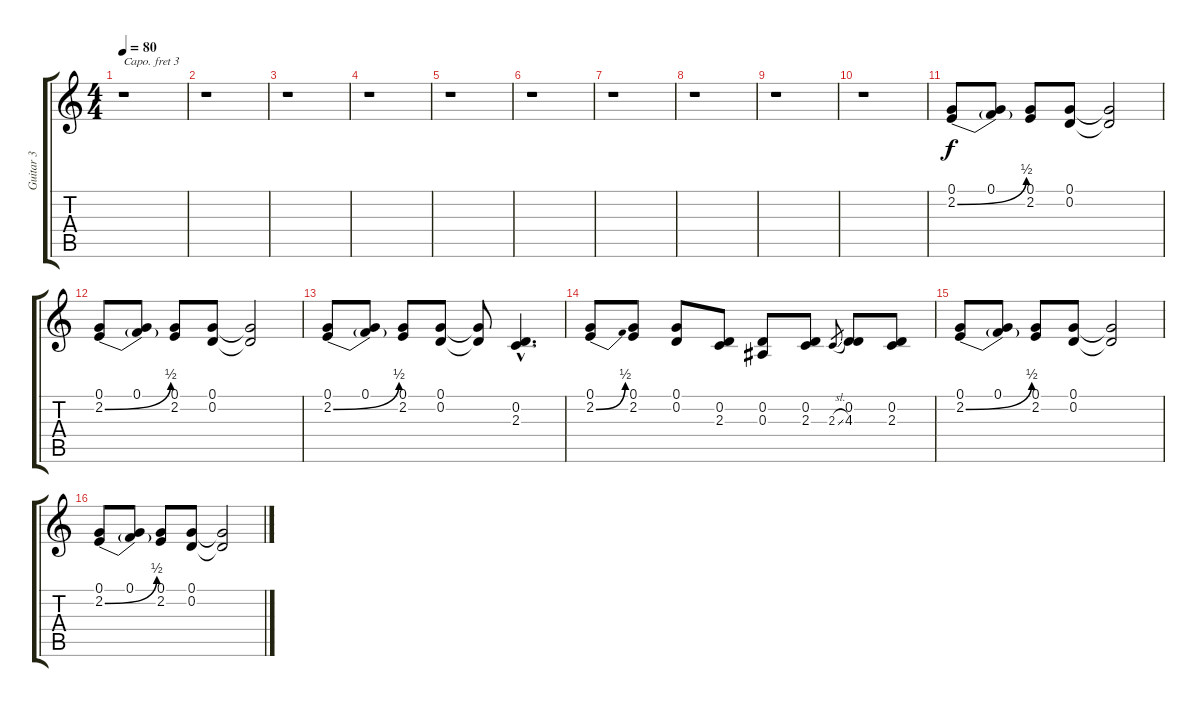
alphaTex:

\track ("Guitar 3" "Guitar 3") {instrument sitar}
\staff {score tabs}
\capo 3
\tuning (E4 B3 G3 D3 A2 E2) {hide}
\ts (4 4)
\tempo 80
\clef g2
\ks c
r.1{dy f} |
r.1 |
r.1 |
r.1 |
r.1 |
r.1 |
r.1 |
r.1 |
r.1 |
r.1 |
(0.1 2.2{be (bend 0 0 60 2)}).8 (0.1 2.2{t}).8 (0.1 2.2).8 (0.1 0.2).8 (0.1{t} 0.2{t}).2 |
(0.1 2.2{be (bend 0 0 60 2)}).8 (0.1 2.2{t}).8 (0.1 2.2).8 (0.1 0.2).8 (0.1{t} 0.2{t}).2 |
(0.1 2.2{be (bend 0 0 60 2)}).8 (0.1 2.2{t}).8 (0.1 2.2).8 (0.1 0.2).8 (0.1{t} 0.2{t}).8 (0.2{hac} 2.3{hac}).4{d} |
(0.1 2.2{be (bend 0 0 60 2)}).8 (0.1 2.2).8 (0.1 0.2).8 (0.2 2.3).8 (0.2 0.3).8 (0.2 2.3).8 2.3{sl}.8{gr} (0.2 4.3).8 (0.2 2.3).8 |
(0.1 2.2{be (bend 0 0 60 2)}).8 (0.1 2.2{t}).8 (0.1 2.2).8 (0.1 0.2).8 (0.1{t} 0.2{t}).2 |
(0.1 2.2{be (bend 0 0 60 2)}).8 (0.1 2.2{t}).8 (0.1 2.2).8 (0.1 0.2).8 (0.1{t} 0.2{t}).2
